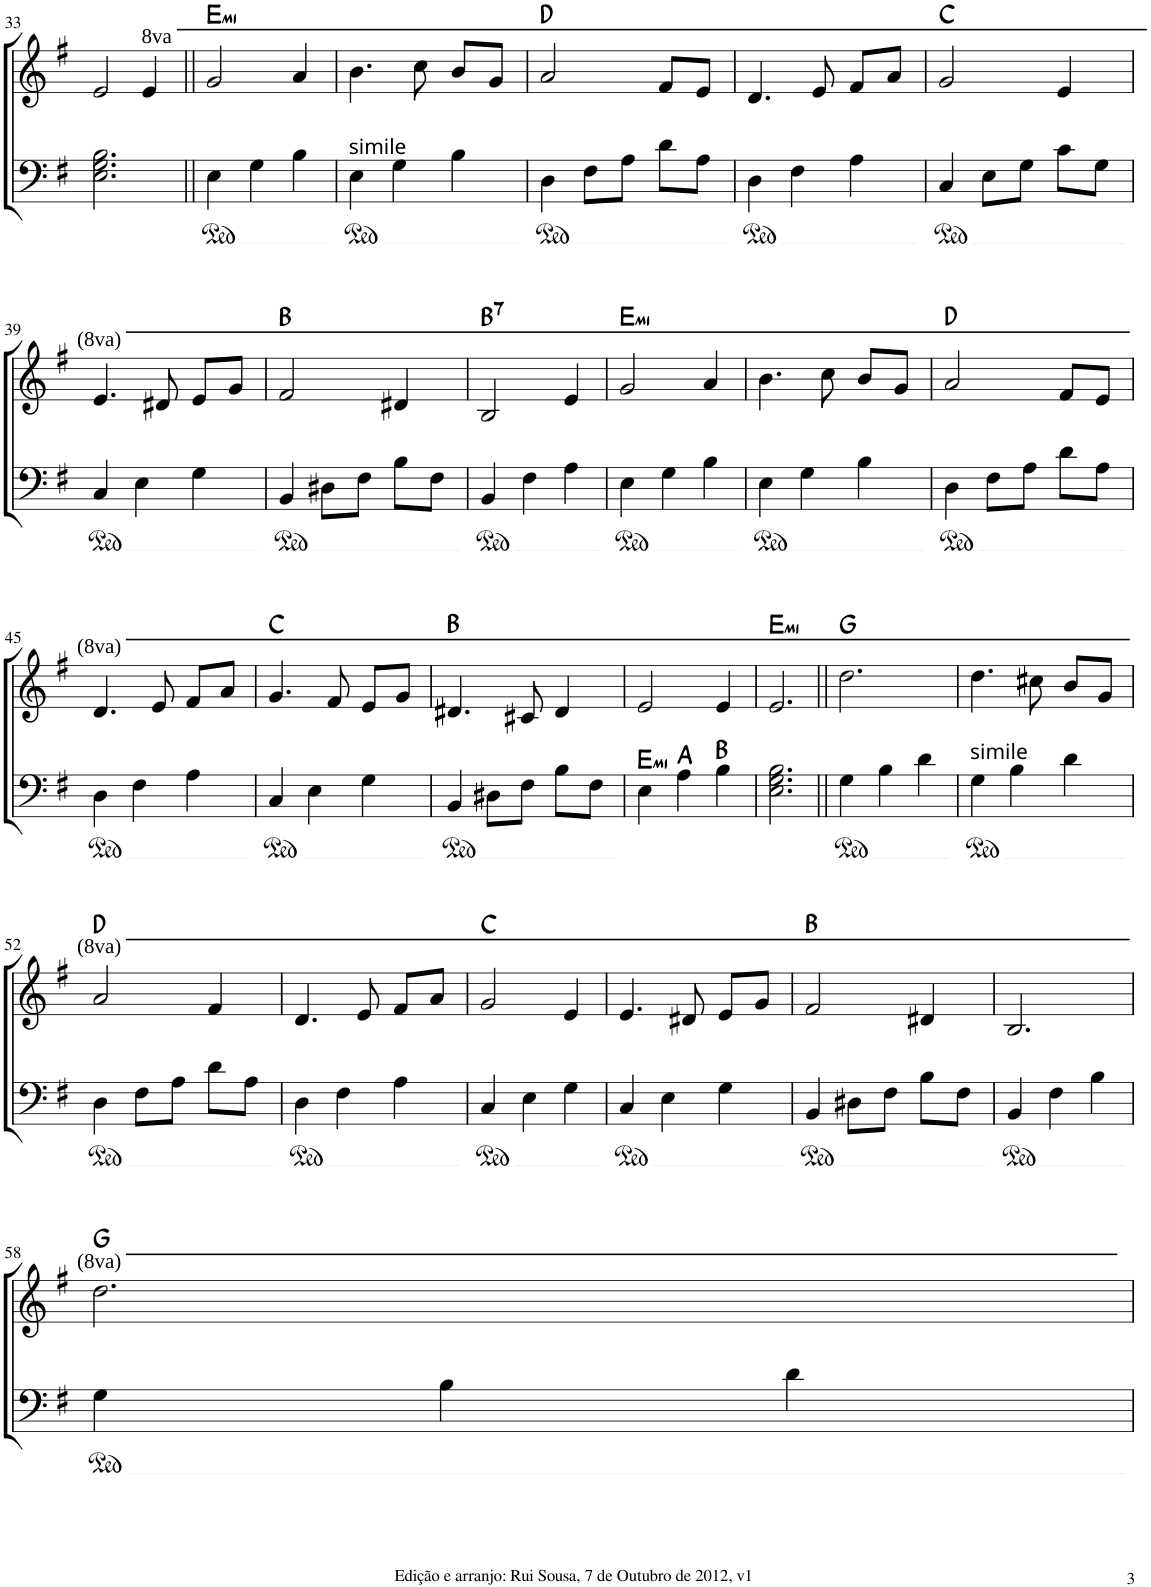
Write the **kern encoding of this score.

**kern	**kern	**harte
*part2	*part1	*part1
*staff2	*staff1	*
*I"Piano	*I"Piano	*
*I'Pno	*I'Pno	*
!!LO:PB:g=z
*clefF4	*clefG2	*
*k[f#]	*k[f#]	*
*M3/4	*M3/4	*
=33	=33	=33
2.E\ 2.G\ 2.B\	2e/	.
.	4ee/	.
=34||	=34||	=34||
!	!	!LO:H:kt=mi
4E\	2gg/	E:min
4G\	.	.
4B\	4aa/	.
=35	=35	=35
!LO:TX:a:t=simile	!	!
4E\	4.bb\	.
4G\	.	.
.	8ccc\	.
4B\	8bb/L	.
.	8gg/J	.
=36	=36	=36
4D\	2aa/	D:maj
8F#\L	.	.
8A\J	.	.
8d\L	8ff#/L	.
8A\J	8ee/J	.
=37	=37	=37
4D\	4.dd/	.
4F#\	.	.
.	8ee/	.
4A\	8ff#/L	.
.	8aa/J	.
=38	=38	=38
4C/	2gg/	C:maj
8E\L	.	.
8G\J	.	.
8c\L	4ee/	.
8G\J	.	.
!!LO:LB:g=z
=39	=39	=39
4C/	4.ee/	.
4E\	.	.
.	8dd#X/	.
4G\	8ee/L	.
.	8gg/J	.
=40	=40	=40
4BB/	2ff#/	B:maj
8D#X\L	.	.
8F#\J	.	.
8B\L	4dd#X/	.
8F#\J	.	.
=41	=41	=41
!	!	!LO:H:kt=7
4BB/	2b/	B:7
4F#\	.	.
4A\	4ee/	.
=42	=42	=42
!	!	!LO:H:kt=mi
4E\	2gg/	E:min
4G\	.	.
4B\	4aa/	.
=43	=43	=43
4E\	4.bb\	.
4G\	.	.
.	8ccc\	.
4B\	8bb/L	.
.	8gg/J	.
=44	=44	=44
4D\	2aa/	D:maj
8F#\L	.	.
8A\J	.	.
8d\L	8ff#/L	.
8A\J	8ee/J	.
!!LO:LB:g=z
=45	=45	=45
4D\	4.dd/	.
4F#\	.	.
.	8ee/	.
4A\	8ff#/L	.
.	8aa/J	.
=46	=46	=46
4C/	4.gg/	C:maj
4E\	.	.
.	8ff#/	.
4G\	8ee/L	.
.	8gg/J	.
=47	=47	=47
4BB/	4.dd#X/	B:maj
8D#X\L	.	.
8F#\J	8cc#X/	.
8B\L	4dd#/	.
8F#\J	.	.
=48	=48	=48
4E\	2ee/	.
4A\	.	.
4B\	4ee/	.
=49	=49	=49
!	!	!LO:H:kt=mi
2.E\ 2.G\ 2.B\	2.ee/	E:min
=50||	=50||	=50||
4G\	2.ddd\	G:maj
4B\	.	.
4d\	.	.
=51	=51	=51
!LO:TX:a:t=simile	!	!
4G\	4.ddd\	.
4B\	.	.
.	8ccc#X\	.
4d\	8bb/L	.
.	8gg/J	.
!!LO:LB:g=z
=52	=52	=52
4D\	2aa/	D:maj
8F#\L	.	.
8A\J	.	.
8d\L	4ff#/	.
8A\J	.	.
=53	=53	=53
4D\	4.dd/	.
4F#\	.	.
.	8ee/	.
4A\	8ff#/L	.
.	8aa/J	.
=54	=54	=54
4C/	2gg/	C:maj
4E\	.	.
4G\	4ee/	.
=55	=55	=55
4C/	4.ee/	.
4E\	.	.
.	8dd#X/	.
4G\	8ee/L	.
.	8gg/J	.
=56	=56	=56
4BB/	2ff#/	B:maj
8D#X\L	.	.
8F#\J	.	.
8B\L	4dd#X/	.
8F#\J	.	.
=57	=57	=57
4BB/	2.b/	.
4F#\	.	.
4B\	.	.
!!LO:LB:g=z
=58	=58	=58
4G\	2.ddd\	G:maj
4B\	.	.
4d\	.	.
=	=	=
*-	*-	*-
